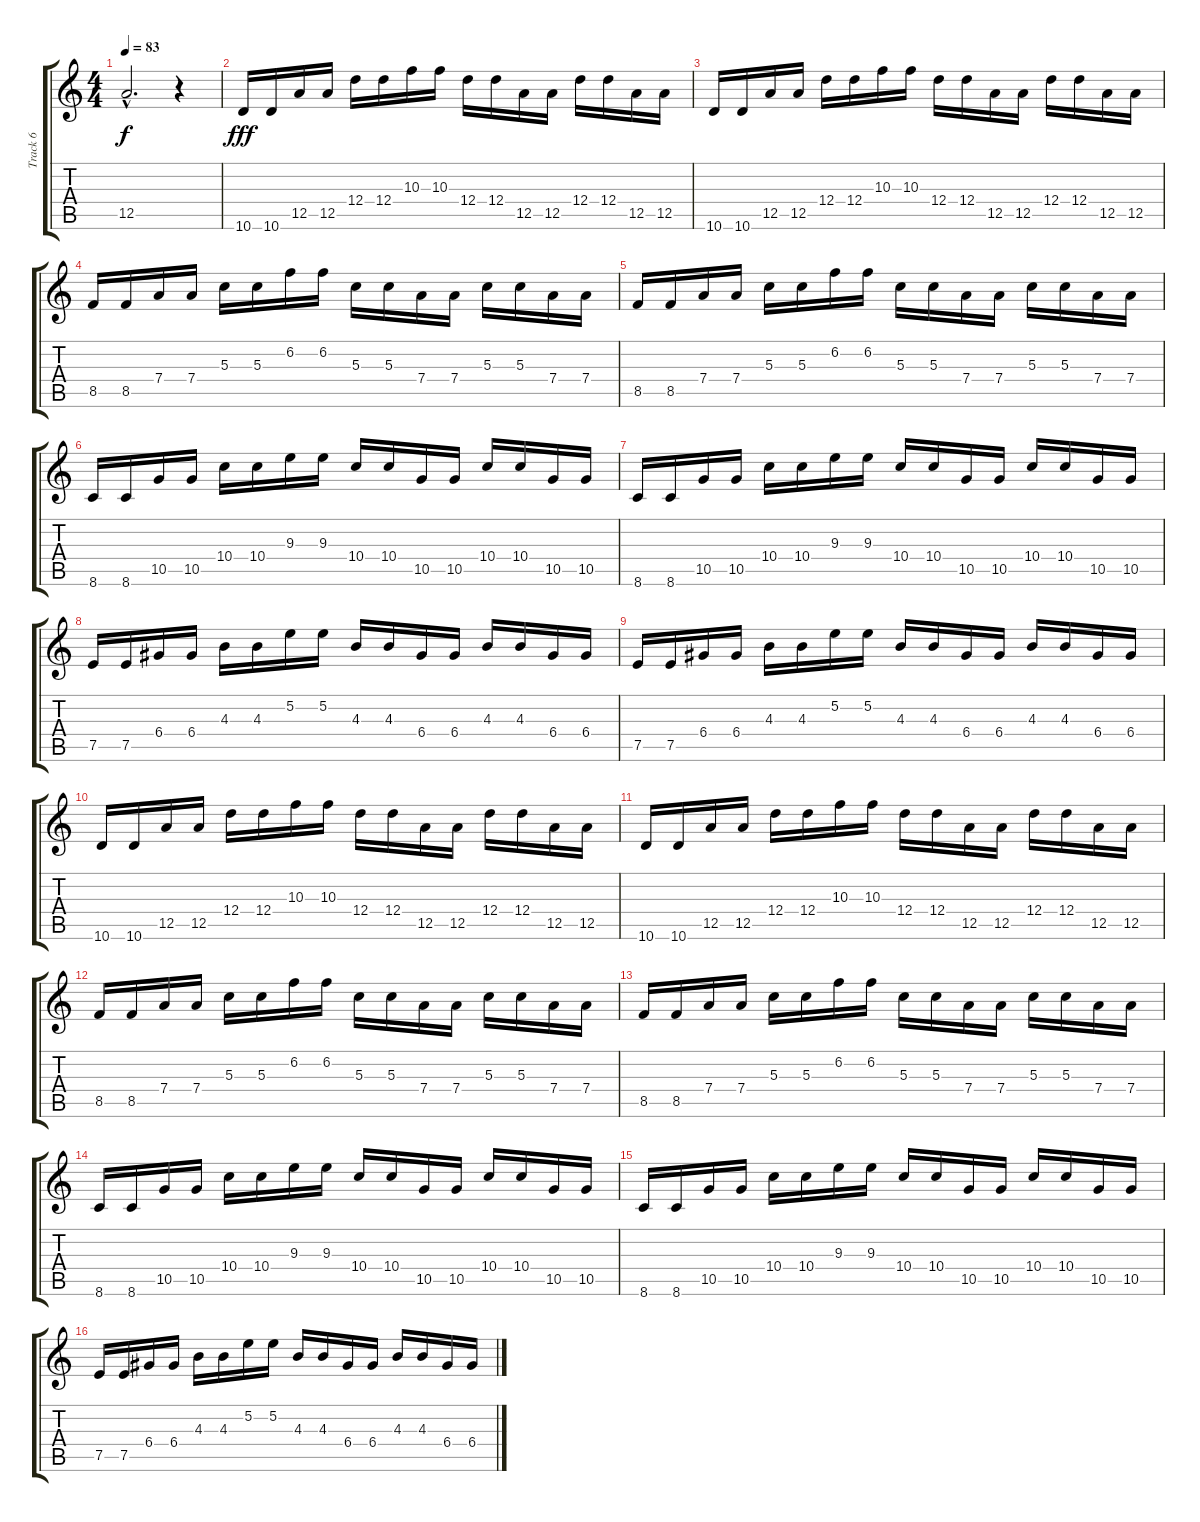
\track ("Track 6" "Track 6") {instrument overdrivenguitar}
\staff {score tabs}
\tuning (E4 B3 G3 D3 A2 E2) {hide}
\ts (4 4)
\tempo 83
\clef g2
\ks c
12.5{hac t}.2{d dy f} r.4 |
10.6.16{dy fff} 10.6.16 12.5.16 12.5.16 12.4.16 12.4.16 10.3.16 10.3.16 12.4.16 12.4.16 12.5.16 12.5.16 12.4.16 12.4.16 12.5.16 12.5.16 |
10.6.16 10.6.16 12.5.16 12.5.16 12.4.16 12.4.16 10.3.16 10.3.16 12.4.16 12.4.16 12.5.16 12.5.16 12.4.16 12.4.16 12.5.16 12.5.16 |
8.5.16 8.5.16 7.4.16 7.4.16 5.3.16 5.3.16 6.2.16 6.2.16 5.3.16 5.3.16 7.4.16 7.4.16 5.3.16 5.3.16 7.4.16 7.4.16 |
8.5.16 8.5.16 7.4.16 7.4.16 5.3.16 5.3.16 6.2.16 6.2.16 5.3.16 5.3.16 7.4.16 7.4.16 5.3.16 5.3.16 7.4.16 7.4.16 |
8.6.16 8.6.16 10.5.16 10.5.16 10.4.16 10.4.16 9.3.16 9.3.16 10.4.16 10.4.16 10.5.16 10.5.16 10.4.16 10.4.16 10.5.16 10.5.16 |
8.6.16 8.6.16 10.5.16 10.5.16 10.4.16 10.4.16 9.3.16 9.3.16 10.4.16 10.4.16 10.5.16 10.5.16 10.4.16 10.4.16 10.5.16 10.5.16 |
7.5.16 7.5.16 6.4.16 6.4.16 4.3.16 4.3.16 5.2.16 5.2.16 4.3.16 4.3.16 6.4.16 6.4.16 4.3.16 4.3.16 6.4.16 6.4.16 |
7.5.16 7.5.16 6.4.16 6.4.16 4.3.16 4.3.16 5.2.16 5.2.16 4.3.16 4.3.16 6.4.16 6.4.16 4.3.16 4.3.16 6.4.16 6.4.16 |
10.6.16 10.6.16 12.5.16 12.5.16 12.4.16 12.4.16 10.3.16 10.3.16 12.4.16 12.4.16 12.5.16 12.5.16 12.4.16 12.4.16 12.5.16 12.5.16 |
10.6.16 10.6.16 12.5.16 12.5.16 12.4.16 12.4.16 10.3.16 10.3.16 12.4.16 12.4.16 12.5.16 12.5.16 12.4.16 12.4.16 12.5.16 12.5.16 |
8.5.16 8.5.16 7.4.16 7.4.16 5.3.16 5.3.16 6.2.16 6.2.16 5.3.16 5.3.16 7.4.16 7.4.16 5.3.16 5.3.16 7.4.16 7.4.16 |
8.5.16 8.5.16 7.4.16 7.4.16 5.3.16 5.3.16 6.2.16 6.2.16 5.3.16 5.3.16 7.4.16 7.4.16 5.3.16 5.3.16 7.4.16 7.4.16 |
8.6.16 8.6.16 10.5.16 10.5.16 10.4.16 10.4.16 9.3.16 9.3.16 10.4.16 10.4.16 10.5.16 10.5.16 10.4.16 10.4.16 10.5.16 10.5.16 |
8.6.16 8.6.16 10.5.16 10.5.16 10.4.16 10.4.16 9.3.16 9.3.16 10.4.16 10.4.16 10.5.16 10.5.16 10.4.16 10.4.16 10.5.16 10.5.16 |
7.5.16 7.5.16 6.4.16 6.4.16 4.3.16 4.3.16 5.2.16 5.2.16 4.3.16 4.3.16 6.4.16 6.4.16 4.3.16 4.3.16 6.4.16 6.4.16
